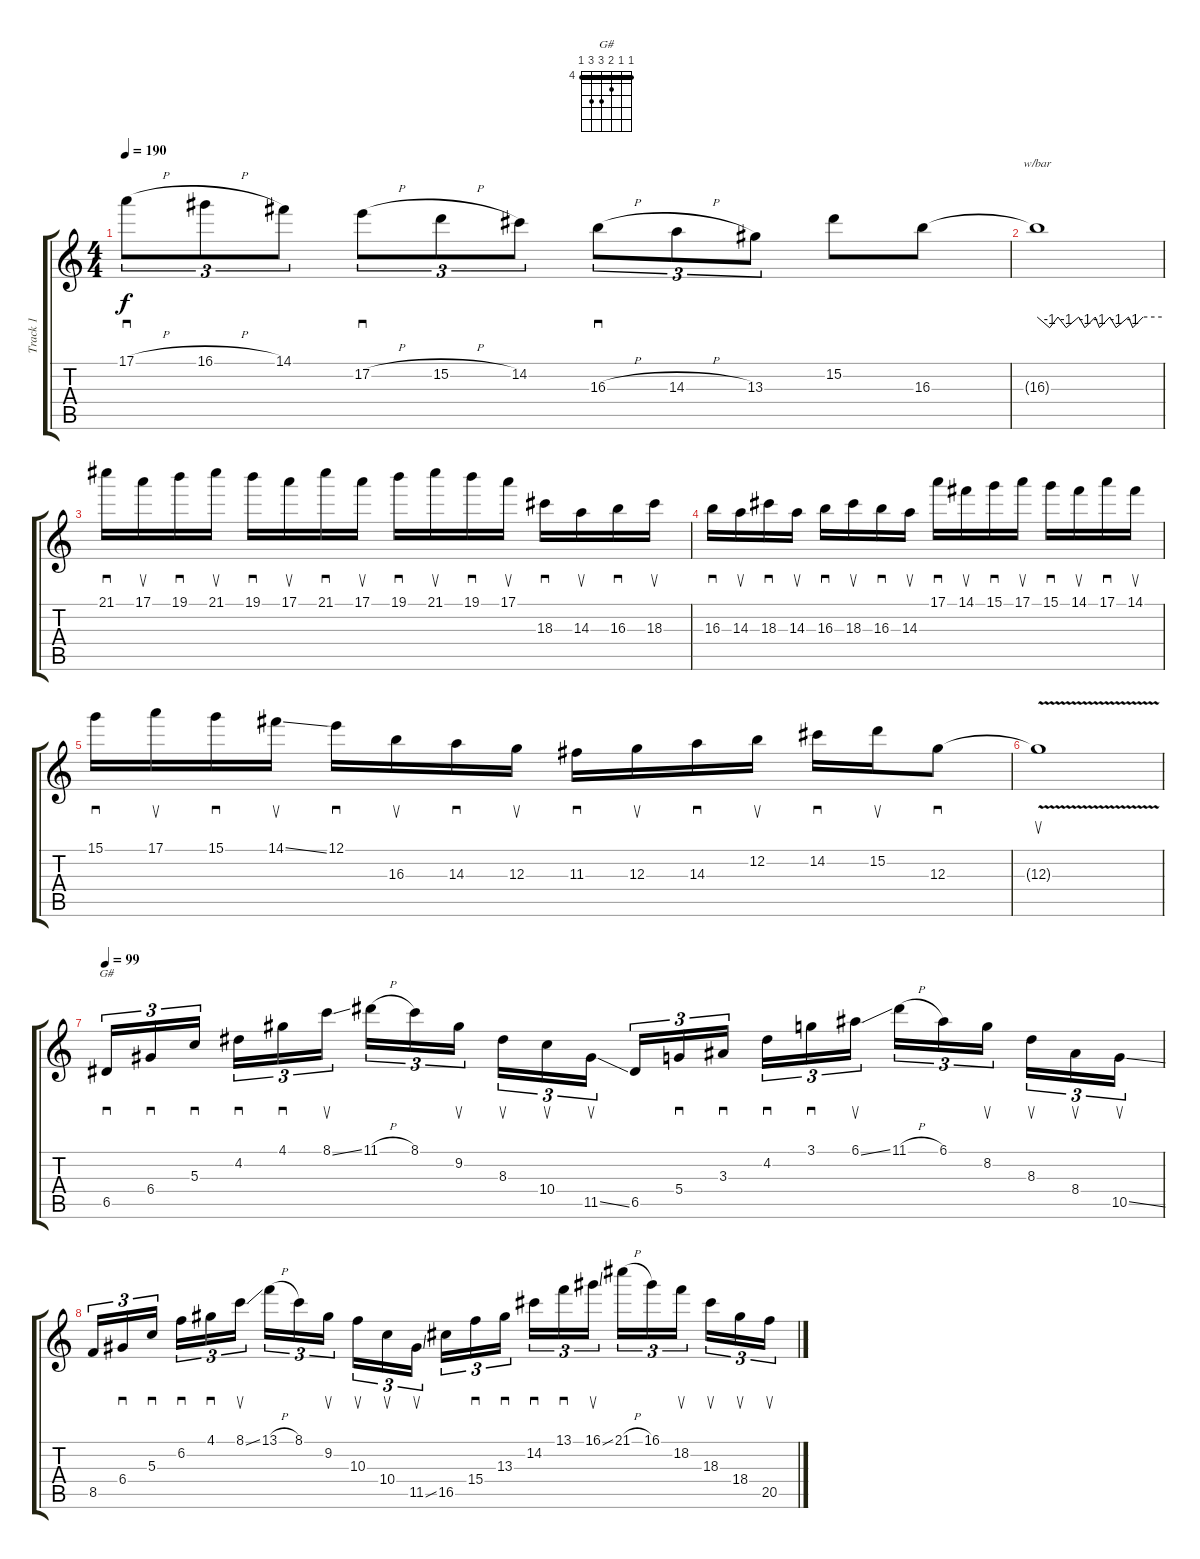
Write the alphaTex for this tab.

\track ("Track 1" "Track 1") {instrument acousticguitarsteel}
\staff {score tabs}
\tuning (E4 B3 G3 D3 A2 E2) {hide}
\chord ("G#" 4 4 5 6 6 4) {firstfret 4 barre 4}
\ts (4 4)
\tempo 190
\clef g2
\ks c
17.1{h}.8{sd tu (3 2) dy f} 16.1{h}.8{tu (3 2)} 14.1.8{tu (3 2)} 17.2{h}.8{sd tu (3 2)} 15.2{h}.8{tu (3 2)} 14.2.8{tu (3 2)} 16.3{h}.8{sd tu (3 2)} 14.3{h}.8{tu (3 2)} 13.3.8{tu (3 2)} 15.2.8 16.3.8 |
16.3{t}.1{tbe (custom default 0 0 6 -4 10 0 14 -4 20 0 23 -4 28 0 30 -4 35 0 38 -4 44 0 46 -4 51 0 60 0)} |
21.1.16{sd} 17.1.16{su} 19.1.16{sd} 21.1.16{su} 19.1.16{sd} 17.1.16{su} 21.1.16{sd} 17.1.16{su} 19.1.16{sd} 21.1.16{su} 19.1.16{sd} 17.1.16{su} 18.3.16{sd} 14.3.16{su} 16.3.16{sd} 18.3.16{su} |
16.3.16{sd} 14.3.16{su} 18.3.16{sd} 14.3.16{su} 16.3.16{sd} 18.3.16{su} 16.3.16{sd} 14.3.16{su} 17.1.16{sd} 14.1.16{su} 15.1.16{sd} 17.1.16{su} 15.1.16{sd} 14.1.16{su} 17.1.16{sd} 14.1.16{su} |
15.1.16{sd} 17.1.16{su} 15.1.16{sd} 14.1{ss}.16{su} 12.1.16{sd} 16.3.16{su} 14.3.16{sd} 12.3.16{su} 11.3.16{sd} 12.3.16{su} 14.3.16{sd} 12.2.16{su} 14.2.16{sd} 15.2.16{su} 12.3.8{sd} |
12.3{v t}.1{su} |
\tempo 99
6.5.16{sd tu (3 2) ch "G#"} 6.4.16{sd tu (3 2)} 5.3.16{sd tu (3 2) beam splitsecondary} 4.2.16{sd tu (3 2)} 4.1.16{sd tu (3 2)} 8.1{ss}.16{su tu (3 2)} 11.1{h}.16{tu (3 2)} 8.1.16{tu (3 2)} 9.2.16{su tu (3 2) beam splitsecondary} 8.3.16{su tu (3 2)} 10.4.16{su tu (3 2)} 11.5{ss}.16{su tu (3 2)} 6.5.16{tu (3 2)} 5.4.16{sd tu (3 2)} 3.3.16{sd tu (3 2) beam splitsecondary} 4.2.16{sd tu (3 2)} 3.1.16{sd tu (3 2)} 6.1{ss}.16{su tu (3 2)} 11.1{h}.16{tu (3 2)} 6.1.16{tu (3 2)} 8.2.16{su tu (3 2) beam splitsecondary} 8.3.16{su tu (3 2)} 8.4.16{su tu (3 2)} 10.5{ss}.16{su tu (3 2)} |
8.5.16{tu (3 2)} 6.4.16{sd tu (3 2)} 5.3.16{sd tu (3 2) beam splitsecondary} 6.2.16{sd tu (3 2)} 4.1.16{sd tu (3 2)} 8.1{ss}.16{su tu (3 2)} 13.1{h}.16{tu (3 2)} 8.1.16{tu (3 2)} 9.2.16{su tu (3 2) beam splitsecondary} 10.3.16{su tu (3 2)} 10.4.16{su tu (3 2)} 11.5{ss}.16{su tu (3 2)} 16.5.16{tu (3 2)} 15.4.16{sd tu (3 2)} 13.3.16{sd tu (3 2) beam splitsecondary} 14.2.16{sd tu (3 2)} 13.1.16{sd tu (3 2)} 16.1{ss}.16{su tu (3 2)} 21.1{h}.16{tu (3 2)} 16.1.16{tu (3 2)} 18.2.16{su tu (3 2) beam splitsecondary} 18.3.16{su tu (3 2)} 18.4.16{su tu (3 2)} 20.5.16{su tu (3 2)}
